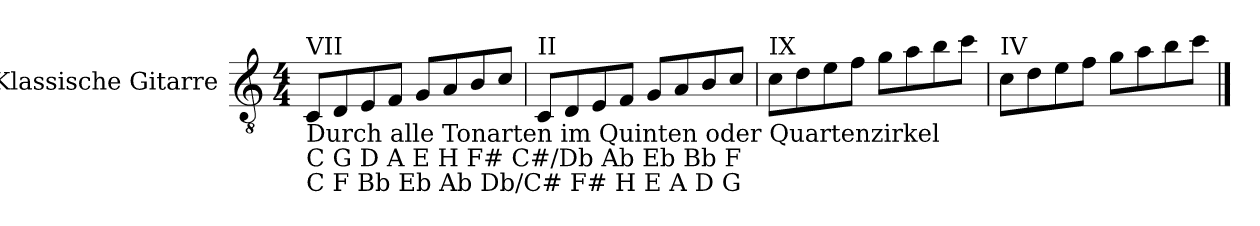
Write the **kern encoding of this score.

**kern
*part1
*staff1
*I"Klassische Gitarre
*I'Git.
*clefGv2
*k[]
*M4/4
=1
!LO:TX:a:t=VII
!LO:TX:b:t=Durch alle Tonarten im Quinten oder Quartenzirkel
!LO:TX:b:t=C G D A E H F# C#/Db Ab Eb Bb F
!LO:TX:b:t=C F Bb Eb Ab Db/C# F# H E A D G
8C/L
8D/
8E/
8F/J
8G/L
8A/
8B/
8c/J
=2
!LO:TX:a:t=II
8C/L
8D/
8E/
8F/J
8G/L
8A/
8B/
8c/J
!!LO:LB:g=z
=3
!LO:TX:a:t=IX
8c\L
8d\
8e\
8f\J
8g\L
8a\
8b\
8cc\J
=4
!LO:TX:a:t=IV
8c\L
8d\
8e\
8f\J
8g\L
8a\
8b\
8cc\J
==
*-
